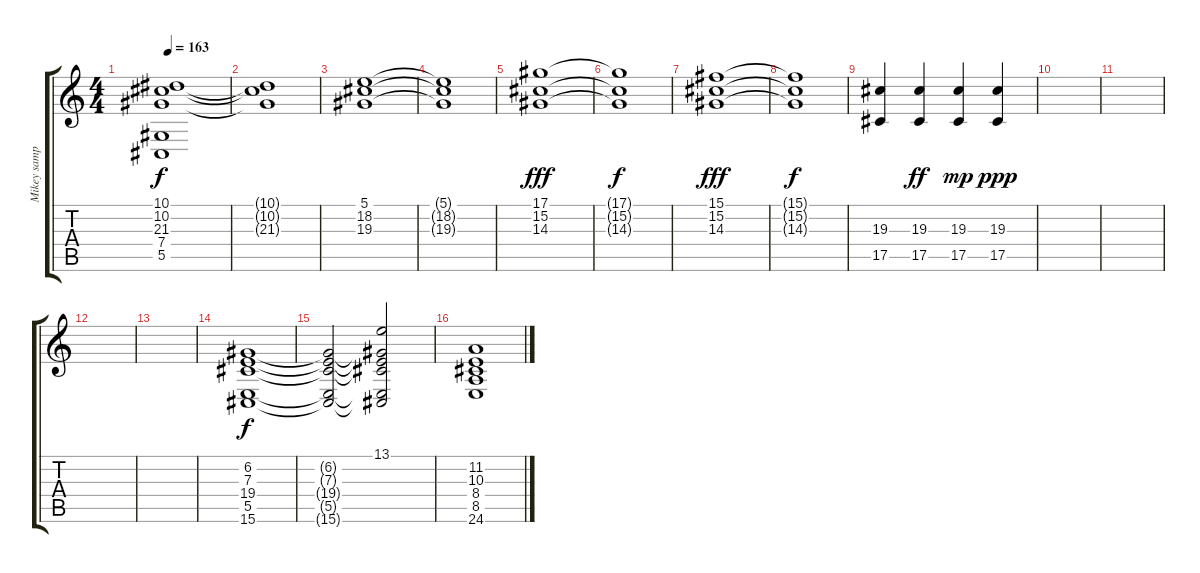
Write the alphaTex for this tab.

\track ("Mikey samples" "Mikey samp") {instrument pad4choir}
\staff {score tabs}
\tuning (Eb4 Bb3 Gb3 Db3 Ab2 Db2) {hide}
\ts (4 4)
\tempo 163
\clef g2
\ks c
(10.1 10.2 21.3 7.4 5.5).1{dy f} |
(10.1{t} 10.2{t} 21.3{t}).1 |
(5.1 18.2 19.3).1 |
(5.1{t} 18.2{t} 19.3{t}).1 |
(17.1 15.2 14.3).1{dy fff} |
(17.1{t} 15.2{t} 14.3{t}).1{dy f} |
(15.1 15.2 14.3).1{dy fff} |
(15.1{t} 15.2{t} 14.3{t}).1{dy f} |
(19.3 17.5).4{instrument pad4choir} (19.3 17.5).4{dy ff} (19.3 17.5).4{dy mp} (19.3 17.5).4{dy ppp} |
|
|
|
|
(6.2 7.3 19.4 5.5 15.6).1{dy f} |
(6.2{t} 7.3{t} 19.4{t} 5.5{t} 15.6{t}).2 (13.1 6.2{t} 7.3{t} 19.4{t} 5.5{t} 15.6{t}).2 |
(11.2 10.3 8.4 8.5 24.6).1
